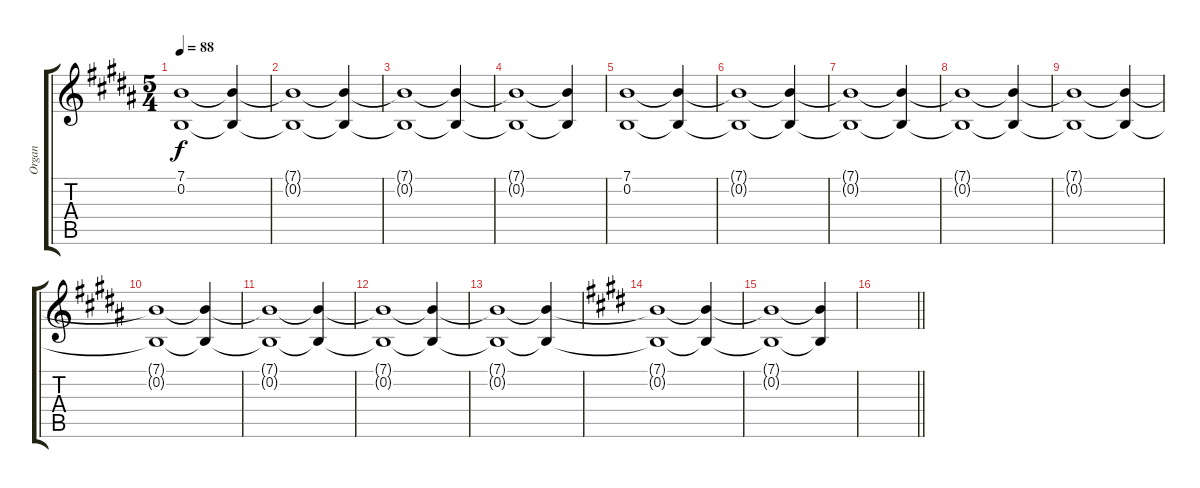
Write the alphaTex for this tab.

\track ("Organ" "Organ") {instrument rockorgan}
\staff {score tabs}
\tuning (E4 B3 G3 D3 A2 E2) {hide}
\ts (5 4)
\tempo 88
\clef g2
\ks b
(7.1{t} 0.2{t}).1{dy f} (7.1{t} 0.2{t}).4 |
(7.1{t} 0.2{t}).1 (7.1{t} 0.2{t}).4 |
(7.1{t} 0.2{t}).1 (7.1{t} 0.2{t}).4 |
(7.1{t} 0.2{t}).1 (7.1{t} 0.2{t}).4 |
(7.1 0.2).1 (7.1{t} 0.2{t}).4 |
(7.1{t} 0.2{t}).1 (7.1{t} 0.2{t}).4 |
(7.1{t} 0.2{t}).1 (7.1{t} 0.2{t}).4 |
(7.1{t} 0.2{t}).1 (7.1{t} 0.2{t}).4 |
(7.1{t} 0.2{t}).1 (7.1{t} 0.2{t}).4 |
(7.1{t} 0.2{t}).1 (7.1{t} 0.2{t}).4 |
(7.1{t} 0.2{t}).1 (7.1{t} 0.2{t}).4 |
(7.1{t} 0.2{t}).1 (7.1{t} 0.2{t}).4 |
(7.1{t} 0.2{t}).1 (7.1{t} 0.2{t}).4 |
\ks e
(7.1{t} 0.2{t}).1 (7.1{t} 0.2{t}).4 |
(7.1{t} 0.2{t}).1 (7.1{t} 0.2{t}).4 |
\barLineRight lightlight
